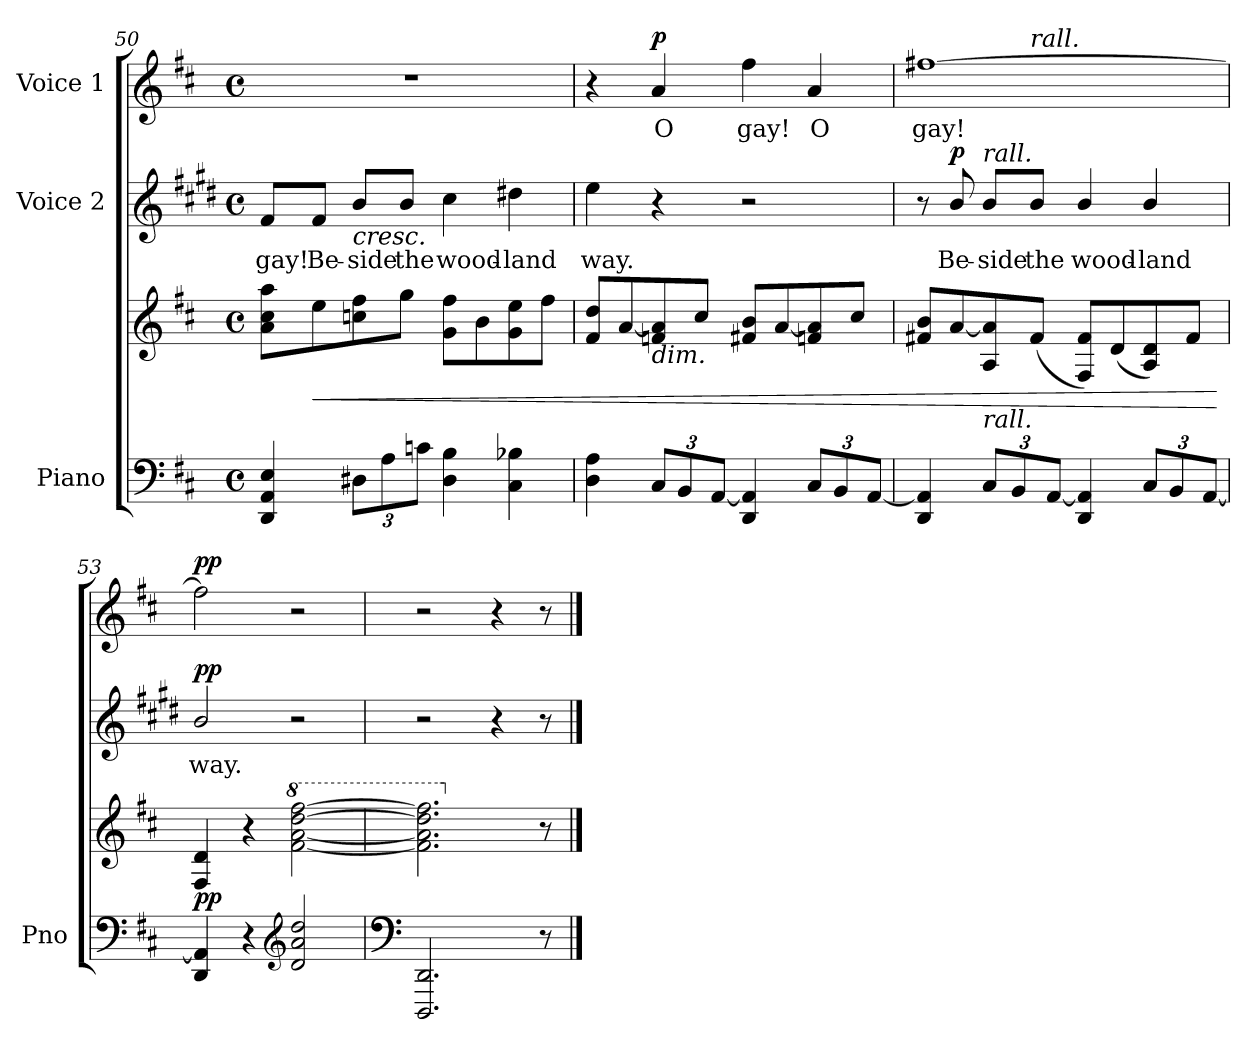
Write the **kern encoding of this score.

**kern	**kern	**dynam	**kern	**text	**dynam	**kern	**text	**dynam
*part3	*part3	*part3	*part2	*part2	*part2	*part1	*part1	*part1
*staff4	*staff3	*staff3/4	*staff2	*staff2	*staff2	*staff1	*staff1	*staff1
*I"Piano	*	*	*I"Voice 2	*	*	*I"Voice 1	*	*
*I'Pno	*	*	*	*	*	*	*	*
*clefF4	*clefG2	*	*clefG2	*	*	*clefG2	*	*
*	*	*	*ITrd1c2	*	*	*	*	*
*k[f#c#]	*k[f#c#]	*	*k[f#c#]	*	*	*k[f#c#]	*	*
*M4/4	*M4/4	*	*M4/4	*	*	*M4/4	*	*
*met(c)	*met(c)	*	*met(c)	*	*	*met(c)	*	*
=50	=50	=50	=50	=50	=50	=50	=50	=50
!	!	!	!	!LO:LY:b	!	!	!	!
4DD/ 4AA/ 4E/	8a\ 8cc#\ 8aa\L	.	8e/L	gay!	.	1r	.	.
!	!	!LO:HP:b	!	!LO:LY:b	!	!	!	!
.	8ee\	<	8e/J	Be-	.	.	.	.
!	!	!	!	!LO:LY:b	!LO:HP:b	!	!	!
12D#X\L	8ccn\ 8ff#\	.	8a/L	-side	<	.	.	.
12A\	.	.	.	.	.	.	.	.
!	!	!	!	!LO:LY:b	!	!	!	!
.	8gg\J	.	8a/J	the	.	.	.	.
12cn\J	.	.	.	.	.	.	.	.
!	!	!	!	!LO:LY:b	!	!	!	!
4D#\ 4B\	8g\ 8ff#\L	.	4b\	wood-	.	.	.	.
.	8b\	.	.	.	.	.	.	.
!	!	!	!	!LO:LY:b	!	!	!	!
4C#\ 4B-X\	8g\ 8ee\	.	4cc#X\	-land	.	.	.	.
.	8ff#\J	.	.	.	.	.	.	.
=51	=51	=51	=51	=51	=51	=51	=51	=51
!	!	!	!	!LO:LY:b	!	!	!	!
4D\ 4A\	8f#/ 8dd/L	.	4dd\	way.	.	4r	.	.
.	[>8a/	.	.	.	.	.	.	.
!	!LO:TX:b:i:t=dim.	!	!	!	!	!	!	!
!	!	!	!	!	!	!	!LO:LY:b	!LO:DY:a
12C#/L	8fn/ 8a/]	.	4r	.	.	4a/	O	p
12BB/	.	.	.	.	.	.	.	.
.	8cc#/J	.	.	.	.	.	.	.
[>12AA/J	.	.	.	.	.	.	.	.
!	!	!	!	!	!	!	!LO:LY:b	!
4DD/ 4AA/]	8f#X/ 8b/L	.	2r	.	.	4ff#\	gay!	.
.	[>8a/	.	.	.	.	.	.	.
!	!	!	!	!	!	!	!LO:LY:b	!
12C#/L	8fn/ 8a/]	.	.	.	.	4a/	O	.
12BB/	.	.	.	.	.	.	.	.
.	8cc#/J	.	.	.	.	.	.	.
[>12AA/J	.	.	.	.	.	.	.	.
!!LO:LB:g=z
=52	=52	=52	=52	=52	=52	=52	=52	=52
!	!	!	!	!	!	!	!LO:LY:b	!
*	*	*	*	*	*	*^	*	*
4DD/ 4AA/]	8f#X/ 8b/L	.	8r	.	.	[1ff#X	4.ryy	gay!	.
!	!	!	!	!LO:LY:b	!LO:DY:a	!	!	!	!
.	[>8a/	.	8a/	Be-	p	.	.	.	.
!	!	!	!LO:TX:a:i:t=rall.	!	!	!	!	!	!
!	!LO:TX:b:i:t=rall.	!	!	!	!	!	!	!	!
!	!	!	!	!LO:LY:b	!	!	!	!	!
12C#/L	8A/ 8a/]	.	8a/L	-side	.	.	.	.	.
12BB/	.	.	.	.	.	.	.	.	.
!	!	!	!	!	!	!	!LO:TX:a:i:t=rall.	!	!
!	!	!	!	!LO:LY:b	!	!	!	!	!
.	(>8f#/J	.	8a/J	the	.	.	8ryy	.	.
[>12AA/J	.	.	.	.	.	.	.	.	.
!	!	!	!	!LO:LY:b	!	!	!	!	!
4DD/ 4AA/]	8F#/ 8f#/L)	.	4a/	wood-	.	.	2ryy	.	.
.	(>8d/	.	.	.	.	.	.	.	.
!	!	!	!	!LO:LY:b	!	!	!	!	!
12C#/L	8A/ 8d/)	.	4a/	-land	.	.	.	.	.
12BB/	.	.	.	.	.	.	.	.	.
.	8f#/J	.	.	.	.	.	.	.	.
[>12AA/J	.	.	.	.	.	.	.	.	.
*	*	*	*	*	*	*v	*v	*	*
.	.	[	.	.	[	.	.	.
=53	=53	=53	=53	=53	=53	=53	=53	=53
!	!	!LO:DY:b	!	!LO:LY:b	!LO:DY:a	!	!	!LO:DY:a
4DD/ 4AA/]	4F#/ 4d/	pp	2a/	way.	pp	2ff#\]	.	pp
4r	4r	.	.	.	.	.	.	.
*clefG2	*	*	*	*	*	*	*	*
*	*8va	*	*	*	*	*	*	*
2d/ 2a/ 2dd/	[2ff#\ [2aa\ [2ddd\ [2fff#\	.	2r	.	.	2r	.	.
=54	=54	=54	=54	=54	=54	=54	=54	=54
*clefF4	*	*	*	*	*	*	*	*
2.DDD/ 2.DD/	2.ff#\] 2.aa\] 2.ddd\] 2.fff#\]	.	2r	.	.	2r	.	.
.	.	.	4r	.	.	4r	.	.
*	*X8va	*	*	*	*	*	*	*
8r	8r	.	8r	.	.	8r	.	.
==	==	==	==	==	==	==	==	==
*-	*-	*-	*-	*-	*-	*-	*-	*-
